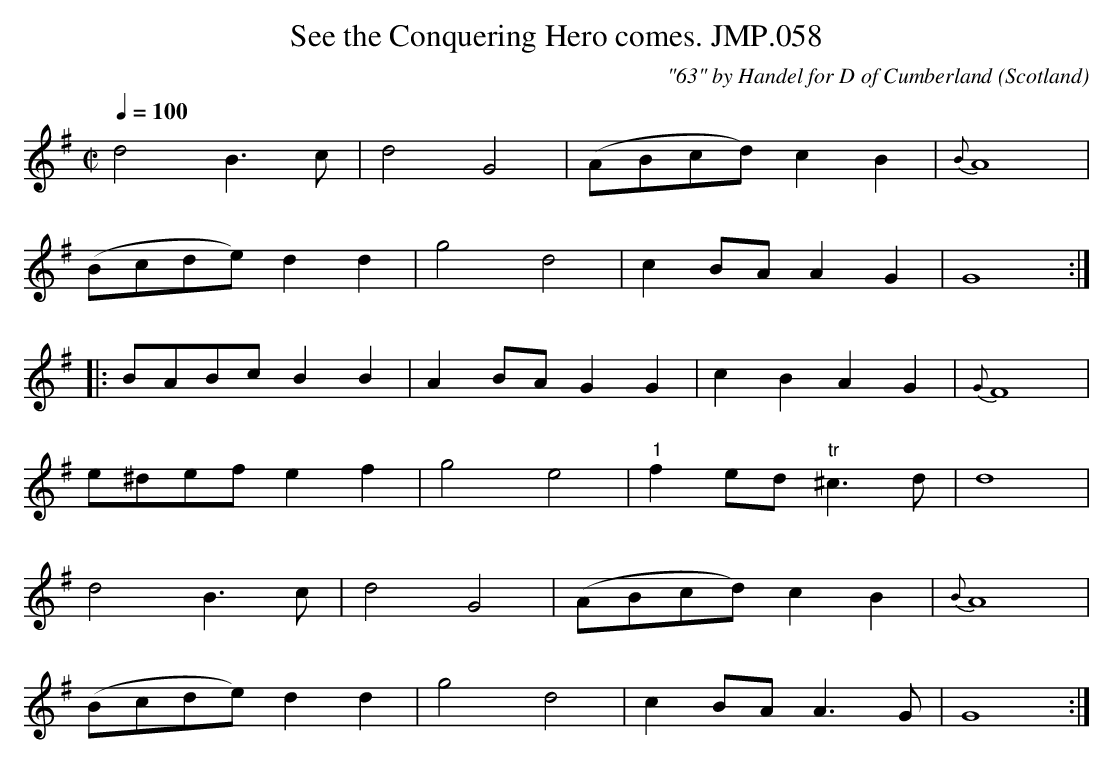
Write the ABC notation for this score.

X:1
T:See the Conquering Hero comes. JMP.058
C:"63" by Handel for D of Cumberland
L:1/4
M:C|
O:Scotland
Q:1/4=100
K:G major
d2 B>c | d2G2 | (A/B/c/d/) c B | {B}A4 |!
(B/c/d/e/) dd | g2 d2 | c B/A/ AG | G4 :|!
|:B/A/B/c/ BB | A B/A/ GG | cBAG | {G}F4 |!
e/^d/e/f/ ef | g2e2 |"1" f e/d/ "tr"^c>d | d4 | !
d2 B>c | d2G2 | (A/B/c/d/) c B | {B}A4 |!
(B/c/d/e/) dd | g2 d2 | c B/A/A>G | G4 :|
